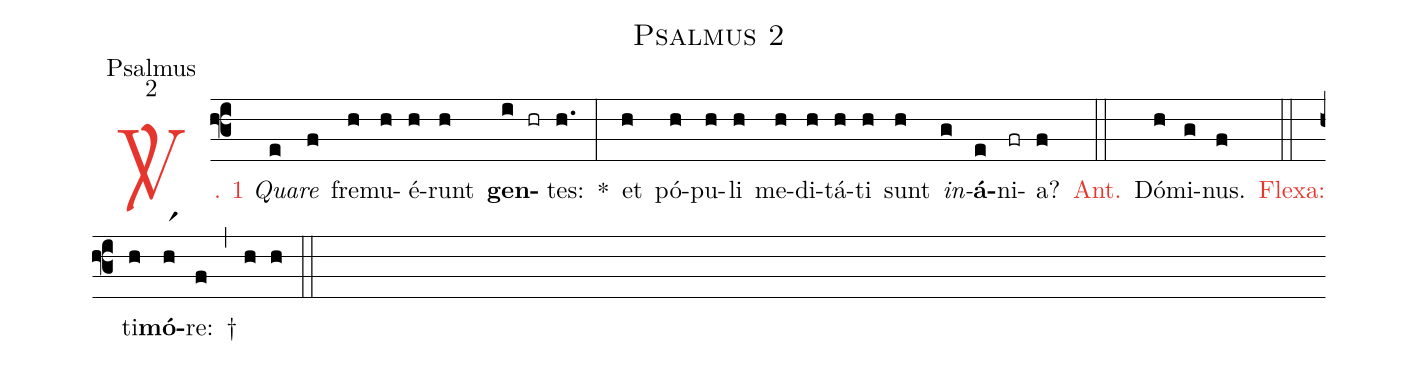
name:Psalmus 2;
office-part:Psalmus;
mode:2;
%%
(f3) <c><sp>V/</sp>. 1 </c>{<i>Qua</i>}(e)<i>re</i>(f) fre(h)mu(h)é(h)runt(h) <b>gen</b>(i hr)tes:(h.) *(:) et(h) pó(h)pu(h)li(h) me(h)di(h)tá(h)ti(h) sunt(h) <i>in</i>(g)<b>á</b>(e)ni(fr)a?(f) <c>Ant.</c>(::) Dó(h)mi(g)nus.(f)
<c>Flexa:</c>(::)  ti(h)<b>mó</b>(hr1)re:(f) †(,) (h h) (::)
